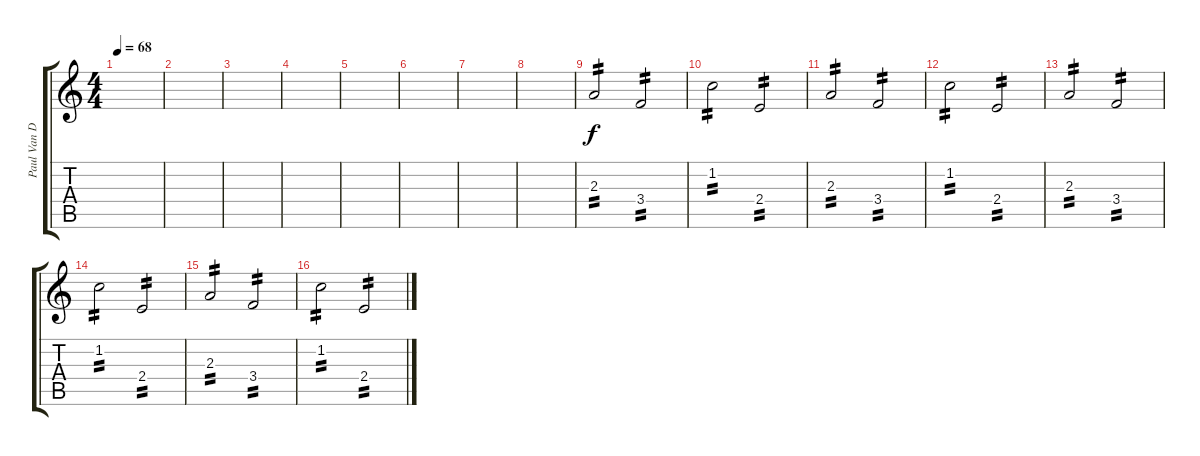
\track ("Paul Van Dyk" "Paul Van D") {instrument acousticguitarnylon}
\staff {score tabs}
\tuning (E4 B3 G3 D3 A2 E2) {hide}
\ts (4 4)
\tempo 68
\clef g2
\ks c
|
|
|
|
|
|
|
|
2.3.2{tp 2} 3.4.2{tp 2} |
1.2.2{tp 2} 2.4.2{tp 2} |
2.3.2{tp 2} 3.4.2{tp 2} |
1.2.2{tp 2} 2.4.2{tp 2} |
2.3.2{tp 2} 3.4.2{tp 2} |
1.2.2{tp 2} 2.4.2{tp 2} |
2.3.2{tp 2} 3.4.2{tp 2} |
1.2.2{tp 2} 2.4.2{tp 2}
